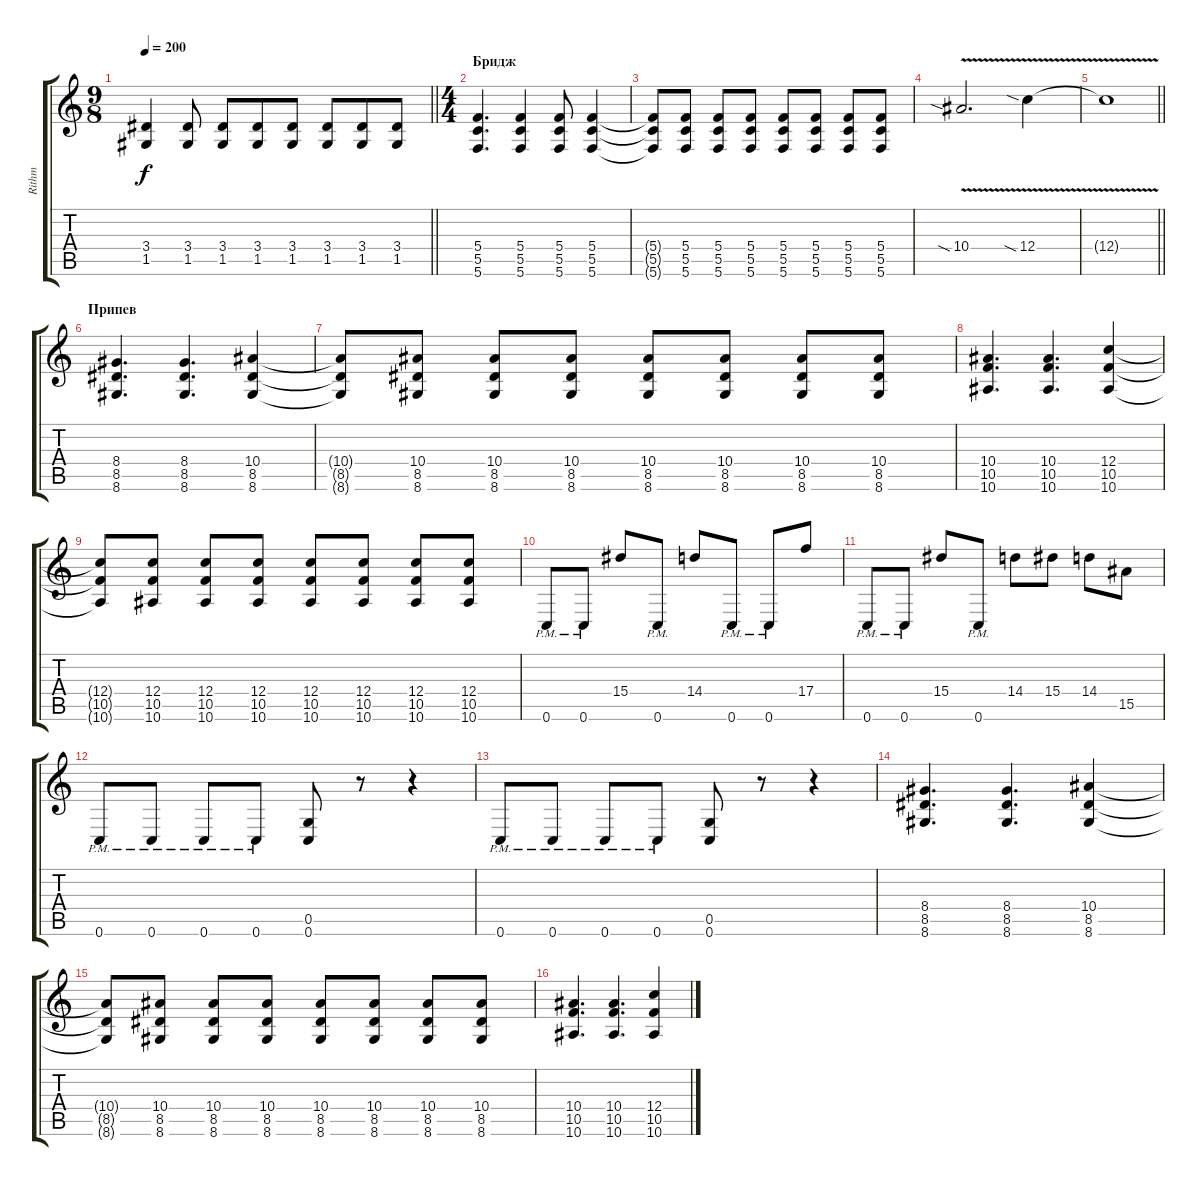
\track ("Rithm" "Rithm") {instrument distortionguitar}
\staff {score tabs}
\tuning (D4 A3 F3 C3 G2 C2) {hide}
\ts (9 8)
\tempo 200
\clef g2
\barLineRight lightlight
\ks c
(3.4 1.5).4{dy f} (3.4 1.5).8 (3.4 1.5).8 (3.4 1.5).8 (3.4 1.5).8 (3.4 1.5).8 (3.4 1.5).8 (3.4 1.5).8 |
\ts (4 4)
\section ("" "Бридж")
(5.4 5.5 5.6).4{d} (5.4 5.5 5.6).4 (5.4 5.5 5.6).8 (5.4 5.5 5.6).4 |
(5.4{t} 5.5{t} 5.6{t}).8 (5.4 5.5 5.6).8 (5.4 5.5 5.6).8 (5.4 5.5 5.6).8 (5.4 5.5 5.6).8 (5.4 5.5 5.6).8 (5.4 5.5 5.6).8 (5.4 5.5 5.6).8 |
10.4{v sia}.2{d} 12.4{v sia}.4 |
\barLineRight lightlight
12.4{t}.1 |
\section ("" "Припев")
(8.4 8.5 8.6).4{d} (8.4 8.5 8.6).4{d} (10.4 8.5 8.6).4 |
(10.4{t} 8.5{t} 8.6{t}).8 (10.4 8.5 8.6).8 (10.4 8.5 8.6).8 (10.4 8.5 8.6).8 (10.4 8.5 8.6).8 (10.4 8.5 8.6).8 (10.4 8.5 8.6).8 (10.4 8.5 8.6).8 |
(10.4 10.5 10.6).4{d} (10.4 10.5 10.6).4{d} (12.4 10.5 10.6).4 |
(12.4{t} 10.5{t} 10.6{t}).8 (12.4 10.5 10.6).8 (12.4 10.5 10.6).8 (12.4 10.5 10.6).8 (12.4 10.5 10.6).8 (12.4 10.5 10.6).8 (12.4 10.5 10.6).8 (12.4 10.5 10.6).8 |
0.6{pm}.8 0.6{pm}.8 15.4.8 0.6{pm}.8 14.4.8 0.6{pm}.8 0.6{pm}.8 17.4.8 |
0.6{pm}.8 0.6{pm}.8 15.4.8 0.6{pm}.8 14.4.8 15.4.8 14.4.8 15.5.8 |
0.6{pm}.8 0.6{pm}.8 0.6{pm}.8 0.6{pm}.8 (0.5 0.6).8 r.8 r.4 |
0.6{pm}.8 0.6{pm}.8 0.6{pm}.8 0.6{pm}.8 (0.5 0.6).8 r.8 r.4 |
(8.4 8.5 8.6).4{d} (8.4 8.5 8.6).4{d} (10.4 8.5 8.6).4 |
(10.4{t} 8.5{t} 8.6{t}).8 (10.4 8.5 8.6).8 (10.4 8.5 8.6).8 (10.4 8.5 8.6).8 (10.4 8.5 8.6).8 (10.4 8.5 8.6).8 (10.4 8.5 8.6).8 (10.4 8.5 8.6).8 |
(10.4 10.5 10.6).4{d} (10.4 10.5 10.6).4{d} (12.4 10.5 10.6).4
